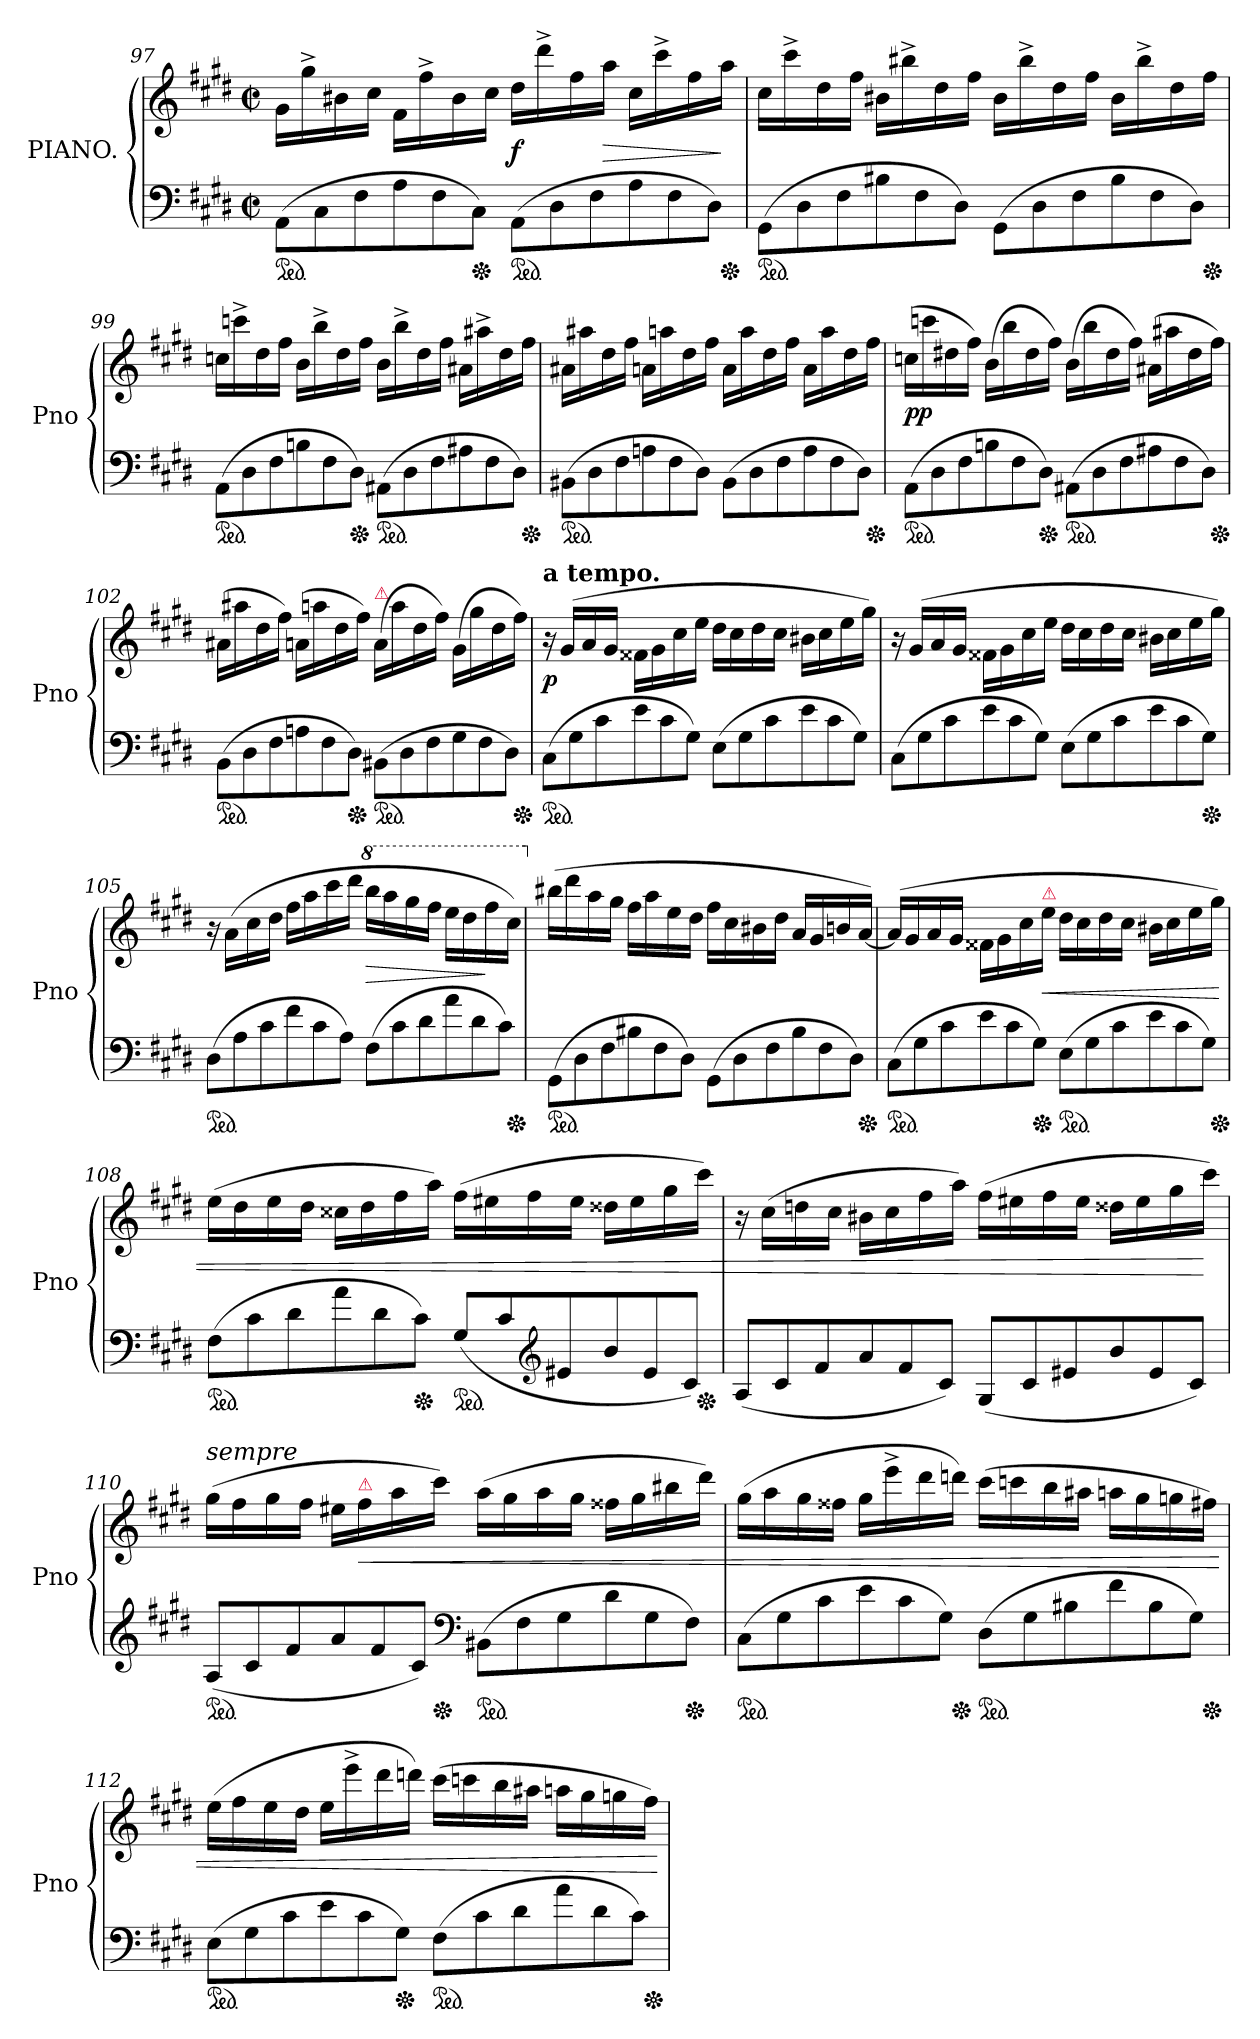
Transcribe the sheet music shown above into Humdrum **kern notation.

**kern	**kern	**dynam
*part1	*part1	*part1
*staff2	*staff1	*staff1/2
*I"PIANO.	*	*
*I'Pno	*	*
*clefF4	*clefG2	*
*k[f#c#g#d#]	*k[f#c#g#d#]	*
*M2/2	*M2/2	*
*met(c|)	*met(c|)	*
*Xtuplet	*	*
*ped	*	*
=97	=97	=97
(>12AAL	16g#LL	.
.	16gg#^>	.
12C#	.	.
.	16b#X	.
12F#	.	.
.	16cc#JJ	.
12A	16f#LL	.
.	16ff#^>	.
12F#	.	.
.	16b#	.
*Xped	*	*
12C#J)	.	.
.	16cc#JJ	.
*ped	*	*
(>12AAL	16dd#LL	f
.	16ddd#^>	.
12D#	.	.
.	16ff#	.
12F#	.	.
.	16aaJJ	>
12A	16cc#LL	.
.	16ccc#^>	.
12F#	.	.
.	16ff#	.
12D#J)	.	.
*Xped	*	*
.	16aaJJ	]
=98	=98	=98
*ped	*	*
(>12GG#L	16cc#LL	.
.	16ccc#^>	.
12D#	.	.
.	16dd#	.
12F#	.	.
.	16ff#JJ	.
12B#X	16b#XLL	.
.	16bb#X^>	.
12F#	.	.
.	16dd#	.
12D#J)	.	.
.	16ff#JJ	.
(>12GG#L	16b#LL	.
.	16bb#^>	.
12D#	.	.
.	16dd#	.
12F#	.	.
.	16ff#JJ	.
12B#	16b#LL	.
.	16bb#^>	.
12F#	.	.
.	16dd#	.
12D#J)	.	.
*Xped	*	*
.	16ff#JJ	.
=99	=99	=99
*ped	*	*
(>12AAL	16ccnLL	.
.	16cccn^>	.
12D#	.	.
.	16dd#	.
12F#	.	.
.	16ff#JJ	.
12Bn	16bLL	.
.	16bb^>	.
12F#	.	.
.	16dd#	.
*Xped	*	*
12D#J)	.	.
.	16ff#JJ	.
*ped	*	*
(>12AA#XL	16bLL	.
.	16bb^>	.
12D#	.	.
.	16dd#	.
12F#	.	.
.	16ff#JJ	.
12A#X	16a#XLL	.
.	16aa#X^>	.
12F#	.	.
.	16dd#	.
12D#J)	.	.
*Xped	*	*
.	16ff#JJ	.
=100	=100	=100
*ped	*	*
(>12BB#X\L	16a#XLL	.
.	16aa#X	.
12D#	.	.
.	16dd#	.
12F#	.	.
.	16ff#JJ	.
12An	16anLL	.
.	16aan	.
12F#	.	.
.	16dd#	.
12D#J)	.	.
.	16ff#JJ	.
(>12BB#\L	16aLL	.
.	16aa	.
12D#	.	.
.	16dd#	.
12F#	.	.
.	16ff#JJ	.
12A	16aLL	.
.	16aa	.
12F#	.	.
.	16dd#	.
12D#J)	.	.
*Xped	*	*
.	16ff#JJ	.
=101	=101	=101
*ped	*	*
(>12AA\L	(>16ccnLL	pp
.	16cccn	.
12D#	.	.
.	16dd#X	.
12F#	.	.
.	16ff#JJ)	.
12Bn	(>16bLL	.
.	16bb	.
12F#	.	.
.	16dd#	.
*Xped	*	*
12D#J)	.	.
.	16ff#JJ)	.
*ped	*	*
(>12AA#X\L	(>16bLL	.
.	16bb	.
12D#	.	.
.	16dd#	.
12F#	.	.
.	16ff#JJ)	.
12A#X	(>16a#XLL	.
.	16aa#X	.
12F#	.	.
.	16dd#	.
12D#J)	.	.
*Xped	*	*
.	16ff#JJ)	.
=102	=102	=102
*ped	*	*
(>12BB\L	(>16a#XLL	.
.	16aa#X	.
12D#	.	.
.	16dd#	.
12F#	.	.
.	16ff#JJ)	.
12An	(>16anLL	.
.	16aan	.
12F#	.	.
.	16dd#	.
*Xped	*	*
12D#J)	.	.
.	16ff#JJ)	.
!	!LO:TX:a:i:color=crimson:t=⚠	!
*ped	*	*
(>12BB#X\L	(>16aLL	.
.	16aa	.
12D#	.	.
.	16dd#	.
12F#	.	.
.	16ff#JJ)	.
12G#	(>16g#LL	.
.	16gg#	.
12F#	.	.
.	16dd#	.
12D#J)	.	.
*Xped	*	*
.	16ff#JJ)	.
=103	=103	=103
!	!LO:TX:a:B:t=a tempo.	!
*ped	*	*
(>12C#L	16r	p
.	(>16g#/LL	.
12G#	.	.
.	16a	.
12c#	.	.
.	16g#JJ	.
12e	16f##X\LL	.
.	16g#	.
12c#	.	.
.	16cc#	.
12G#J)	.	.
.	16eeJJ	.
(>12EL	16dd#\LL	.
.	16cc#	.
12G#	.	.
.	16dd#	.
12c#	.	.
.	16cc#JJ	.
12e	16b#X\LL	.
.	16cc#	.
12c#	.	.
.	16ee	.
12G#J)	.	.
.	16gg#JJ)	.
=104	=104	=104
(>12C#L	16r	.
.	(>16g#/LL	.
12G#	.	.
.	16a	.
12c#	.	.
.	16g#JJ	.
12e	16f##X\LL	.
.	16g#	.
12c#	.	.
.	16cc#	.
12G#J)	.	.
.	16eeJJ	.
(>12EL	16dd#\LL	.
.	16cc#	.
12G#	.	.
.	16dd#	.
12c#	.	.
.	16cc#JJ	.
12e	16b#X\LL	.
.	16cc#	.
12c#	.	.
.	16ee	.
*Xped	*	*
12G#J)	.	.
.	16gg#JJ)	.
=105	=105	=105
*ped	*	*
(>12D#L	16r	.
.	(>16a\LL	.
12A	.	.
.	16cc#	.
12c#	.	.
.	16dd#JJ	.
12f#	16ff#\LL	.
.	16aa	.
12c#	.	.
.	16ccc#	.
12AJ)	.	.
.	16ddd#JJ	.
*	*8va	*
(>12F#L	16bbb\LL	>
.	16aaa	.
12c#	.	.
.	16ggg#	.
12d#	.	.
.	16fff#JJ	.
12a	16eee\LL	.
.	16ddd#	.
12d#	.	.
.	16fff#	]
12c#J)	.	.
*Xped	*	*
.	16ccc#JJ)	.
=106	=106	=106
*	*X8va	*
*ped	*	*
(>12GG#L	(>16bb#X\LL	.
.	16ddd#	.
12D#	.	.
.	16aa	.
12F#	.	.
.	16gg#JJ	.
12B#X	16ff#\LL	.
.	16aa	.
12F#	.	.
.	16ee	.
12D#J)	.	.
.	16dd#JJ	.
(>12GG#L	16ff#\LL	.
.	16cc#	.
12D#	.	.
.	16b#X	.
12F#	.	.
.	16dd#JJ	.
12B#	16a/LL	.
.	16g#	.
12F#	.	.
.	16bn	.
12D#J)	.	.
*Xped	*	*
.	[16aJJ)	.
=107	=107	=107
*ped	*	*
(>12C#L	(>16a/LL]	.
.	16g#	.
12G#	.	.
.	16a	.
12c#	.	.
.	16g#JJ	.
12e	16f##X\LL	.
.	16g#	.
12c#	.	.
.	16cc#	.
*Xped	*	*
12G#J)	.	.
!	!LO:TX:a:color=crimson:t=⚠	!
.	16eeJJ	<
*ped	*	*
(>12EL	16dd#\LL	.
.	16cc#	.
12G#	.	.
.	16dd#	.
12c#	.	.
.	16cc#JJ	.
12e	16b#X\LL	.
.	16cc#	.
12c#	.	.
.	16ee	.
12G#J)	.	.
*Xped	*	*
.	16gg#JJ)	.
=108	=108	=108
*ped	*	*
(>12F#L	(>16eeLL	.
.	16dd#	.
12c#	.	.
.	16ee	.
12d#	.	.
.	16dd#JJ	.
12a	16cc##XLL	.
.	16dd#	.
12d#	.	.
.	16ff#	.
*Xped	*	*
12c#J)	.	.
.	16aaJJ)	.
*ped	*	*
(<12G#/L	(>16ff#LL	.
.	16ee#X	.
12c#	.	.
.	16ff#	.
*clefG2	*	*
12e#X	.	.
.	16ee#JJ	.
12b	16dd##XLL	.
.	16ee#	.
12e#	.	.
.	16gg#	.
12c#J)	.	.
*Xped	*	*
.	16ccc#JJ)	.
=109	=109	=109
(<12A/L	16r	.
.	(>16cc#LL	.
12c#	.	.
.	16ddn	.
12f#	.	.
.	16cc#JJ	.
12a	16b#XLL	.
.	16cc#	.
12f#	.	.
.	16ff#	.
12c#J)	.	.
.	16aaJJ)	.
(<12G#/L	(>16ff#LL	.
.	16ee#X	.
12c#	.	.
.	16ff#	.
12e#X	.	.
.	16ee#JJ	.
12b	16dd##XLL	.
.	16ee#	.
12e#	.	.
.	16gg#	.
12c#J)	.	.
.	16ccc#JJ)	[
=110	=110	=110
!	!LO:TX:a:i:t=sempre	!
*ped	*	*
(<12A/L	(>16gg#LL	.
.	16ff#	.
12c#	.	.
.	16gg#	.
12f#	.	.
.	16ff#JJ	.
12a	16ee#XLL	.
!	!LO:TX:a:color=crimson:t=⚠	!
.	16ff#	<
12f#	.	.
.	16aa	.
12c#J)	.	.
*Xped	*	*
.	16ccc#JJ)	.
*clefF4	*	*
*ped	*	*
(>12BB#X\L	(>16aaLL	.
.	16gg#	.
12F#	.	.
.	16aa	.
12G#	.	.
.	16gg#JJ	.
12d#	16ff##XLL	.
.	16gg#	.
12G#	.	.
.	16bb#X	.
*Xped	*	*
12F#J)	.	.
.	16ddd#JJ)	.
=111	=111	=111
*ped	*	*
(>12C#\L	(>16gg#LL	.
.	16aa	.
12G#	.	.
.	16gg#	.
12c#	.	.
.	16ff##XJJ	.
12e	16gg#LL	.
.	16eee^<	.
12c#	.	.
.	16ddd#	.
12G#J)	.	.
*Xped	*	*
.	16dddnJJ)	.
*ped	*	*
(>12D#\L	(>16ccc#LL	.
.	16cccn	.
12G#	.	.
.	16bb	.
12B#X	.	.
.	16aa#XJJ	.
12f#	16aanLL	.
.	16gg#	.
12B#	.	.
.	16ggn	.
12G#J)	.	.
*Xped	*	*
.	16ff#XJJ)	.
=112	=112	=112
*ped	*	*
(>12E\L	(>16ee\LL	.
.	16ff#	.
12G#	.	.
.	16ee	.
12c#	.	.
.	16dd#JJ	.
12e	16ee\LL	.
.	16eee^<	.
12c#	.	.
.	16ddd#	.
*Xped	*	*
12G#J)	.	.
.	16dddnJJ)	.
*ped	*	*
(>12F#\L	(>16ccc#\LL	.
.	16cccn	.
12c#	.	.
.	16bb	.
12d#	.	.
.	16aa#XJJ	.
12a	16aan\LL	.
.	16gg#	.
12d#	.	.
.	16ggn	.
12c#J)	.	.
*Xped	*	*
.	16ff#JJ)	.
.	.	[
=	=	=
*-	*-	*-
